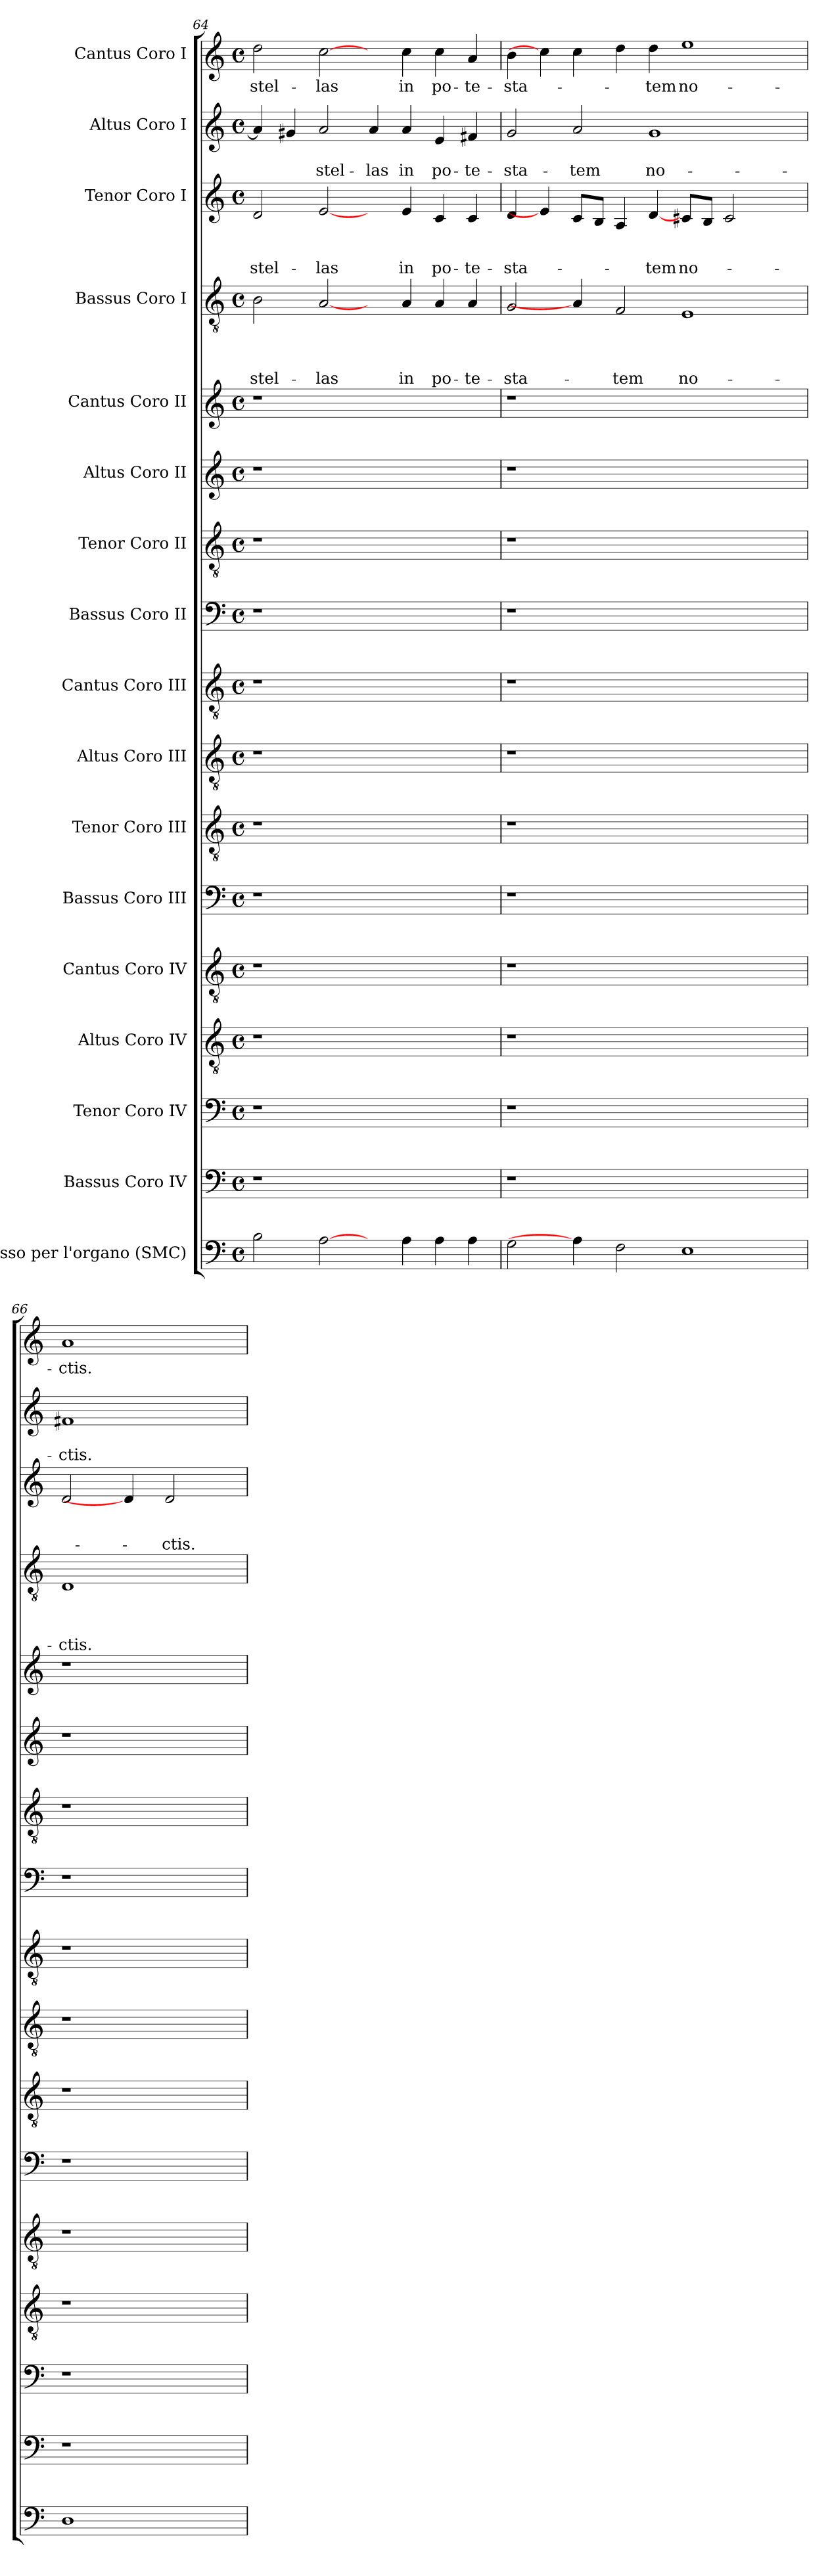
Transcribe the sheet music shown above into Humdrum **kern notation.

**kern	**kern	**kern	**kern	**kern	**kern	**kern	**kern	**kern	**kern	**kern	**kern	**kern	**kern	**text	**text	**text	**text	**kern	**text	**text	**text	**kern	**text	**text	**kern	**text
*part17	*part16	*part15	*part14	*part13	*part12	*part11	*part10	*part9	*part8	*part7	*part6	*part5	*part4	*part4	*part4	*part4	*part4	*part3	*part3	*part3	*part3	*part2	*part2	*part2	*part1	*part1
*staff17	*staff16	*staff15	*staff14	*staff13	*staff12	*staff11	*staff10	*staff9	*staff8	*staff7	*staff6	*staff5	*staff4	*staff4	*staff4	*staff4	*staff4	*staff3	*staff3	*staff3	*staff3	*staff2	*staff2	*staff2	*staff1	*staff1
*I"Basso per l'organo (SMC)	*I"Bassus  Coro IV	*I"Tenor Coro IV	*I"Altus  Coro IV	*I"Cantus  Coro IV	*I"Bassus  Coro III	*I"Tenor  Coro III	*I"Altus  Coro III	*I"Cantus  Coro III	*I"Bassus  Coro II	*I"Tenor Coro II	*I"Altus  Coro II	*I"Cantus  Coro II	*I"Bassus  Coro I	*	*	*	*	*I"Tenor  Coro I	*	*	*	*I"Altus Coro I	*	*	*I"Cantus  Coro I	*
*clefF4	*clefF4	*clefF4	*clefGv2	*clefGv2	*clefF4	*clefGv2	*clefGv2	*clefGv2	*clefF4	*clefGv2	*clefG2	*clefG2	*clefGv2	*	*	*	*	*clefG2	*	*	*	*clefG2	*	*	*clefG2	*
*k[]	*k[]	*k[]	*k[]	*k[]	*k[]	*k[]	*k[]	*k[]	*k[]	*k[]	*k[]	*k[]	*k[]	*	*	*	*	*k[]	*	*	*	*k[]	*	*	*k[]	*
*C:	*C:	*C:	*C:	*C:	*C:	*C:	*C:	*C:	*C:	*C:	*C:	*C:	*C:	*	*	*	*	*C:	*	*	*	*C:	*	*	*C:	*
*M4/4	*M4/4	*M4/4	*M4/4	*M4/4	*M4/4	*M4/4	*M4/4	*M4/4	*M4/4	*M4/4	*M4/4	*M4/4	*M4/4	*	*	*	*	*M4/4	*	*	*	*M4/4	*	*	*M4/4	*
*met(c)	*met(c)	*met(c)	*met(c)	*met(c)	*met(c)	*met(c)	*met(c)	*met(c)	*met(c)	*met(c)	*met(c)	*met(c)	*met(c)	*	*	*	*	*met(c)	*	*	*	*met(c)	*	*	*met(c)	*
=64	=64	=64	=64	=64	=64	=64	=64	=64	=64	=64	=64	=64	=64	=64	=64	=64	=64	=64	=64	=64	=64	=64	=64	=64	=64	=64
2B\	1r	1r	1r	1r	1r	1r	1r	1r	1r	1r	1r	1r	2B\	.	.	.	stel-	2d/	.	.	stel-	4a/]	.	.	2dd\	stel-
.	.	.	.	.	.	.	.	.	.	.	.	.	.	.	.	.	.	.	.	.	.	4g#X/	.	.	.	.
[2A\	.	.	.	.	.	.	.	.	.	.	.	.	[2A/	.	.	.	-las	[2e/	.	.	-las	2a/	.	stel-	[2cc\	-las
4ryy	1ryy	1ryy	1ryy	1ryy	1ryy	1ryy	1ryy	1ryy	1ryy	1ryy	1ryy	1ryy	4ryy	.	.	.	.	4ryy	.	.	.	4a/	.	-las	4ryy	.
4A\	.	.	.	.	.	.	.	.	.	.	.	.	4A/	.	.	.	in	4e/	.	.	in	4a/	.	in	4cc\	in
4A\	.	.	.	.	.	.	.	.	.	.	.	.	4A/	.	.	.	po-	4c/	.	.	po-	4e/	.	po-	4cc\	po-
4A\	.	.	.	.	.	.	.	.	.	.	.	.	4A/	.	.	.	-te-	4c/	.	.	-te-	4f#X/	.	-te-	4a/	-te-
!!LO:PB:g=z
=65	=65	=65	=65	=65	=65	=65	=65	=65	=65	=65	=65	=65	=65	=65	=65	=65	=65	=65	=65	=65	=65	=65	=65	=65	=65	=65
2G\	1r	1r	1r	1r	1r	1r	1r	1r	1r	1r	1r	1r	2G/	.	.	.	-sta-	4d/	.	.	-sta-	2g/	.	-sta-	4b\	-sta-
.	.	.	.	.	.	.	.	.	.	.	.	.	.	.	.	.	.	4e/]	.	.	.	.	.	.	4cc\]	.
4A\]	.	.	.	.	.	.	.	.	.	.	.	.	4A/]	.	.	.	.	8c/L	.	.	.	2a/	.	-tem	4cc\	.
.	.	.	.	.	.	.	.	.	.	.	.	.	.	.	.	.	.	8B/J	.	.	.	.	.	.	.	.
2F\	.	.	.	.	.	.	.	.	.	.	.	.	2F/	.	.	.	-tem	4A/	.	.	.	.	.	.	4dd\	.
.	1ryy	1ryy	1ryy	1ryy	1ryy	1ryy	1ryy	1ryy	1ryy	1ryy	1ryy	1ryy	.	.	.	.	.	[4d/	.	.	-tem	1g	.	no-	4dd\	-tem
1E	.	.	.	.	.	.	.	.	.	.	.	.	1E	.	.	.	no-	8c#X/L	.	.	no-	.	.	.	1ee	no-
.	.	.	.	.	.	.	.	.	.	.	.	.	.	.	.	.	.	8B/J	.	.	.	.	.	.	.	.
.	.	.	.	.	.	.	.	.	.	.	.	.	.	.	.	.	.	2c#/	.	.	.	.	.	.	.	.
.	4ryy	4ryy	4ryy	4ryy	4ryy	4ryy	4ryy	4ryy	4ryy	4ryy	4ryy	4ryy	.	.	.	.	.	4ryy	.	.	.	4ryy	.	.	.	.
=66	=66	=66	=66	=66	=66	=66	=66	=66	=66	=66	=66	=66	=66	=66	=66	=66	=66	=66	=66	=66	=66	=66	=66	=66	=66	=66
1D	1r	1r	1r	1r	1r	1r	1r	1r	1r	1r	1r	1r	1D	.	.	.	-ctis.	2d/	.	.	.	1f#X	.	-ctis.	1a	-ctis.
.	.	.	.	.	.	.	.	.	.	.	.	.	.	.	.	.	.	4d/]	.	.	.	.	.	.	.	.
.	.	.	.	.	.	.	.	.	.	.	.	.	.	.	.	.	.	2d/	.	.	-ctis.	.	.	.	.	.
4ryy	4ryy	4ryy	4ryy	4ryy	4ryy	4ryy	4ryy	4ryy	4ryy	4ryy	4ryy	4ryy	4ryy	.	.	.	.	.	.	.	.	4ryy	.	.	4ryy	.
=	=	=	=	=	=	=	=	=	=	=	=	=	=	=	=	=	=	=	=	=	=	=	=	=	=	=
*-	*-	*-	*-	*-	*-	*-	*-	*-	*-	*-	*-	*-	*-	*-	*-	*-	*-	*-	*-	*-	*-	*-	*-	*-	*-	*-
